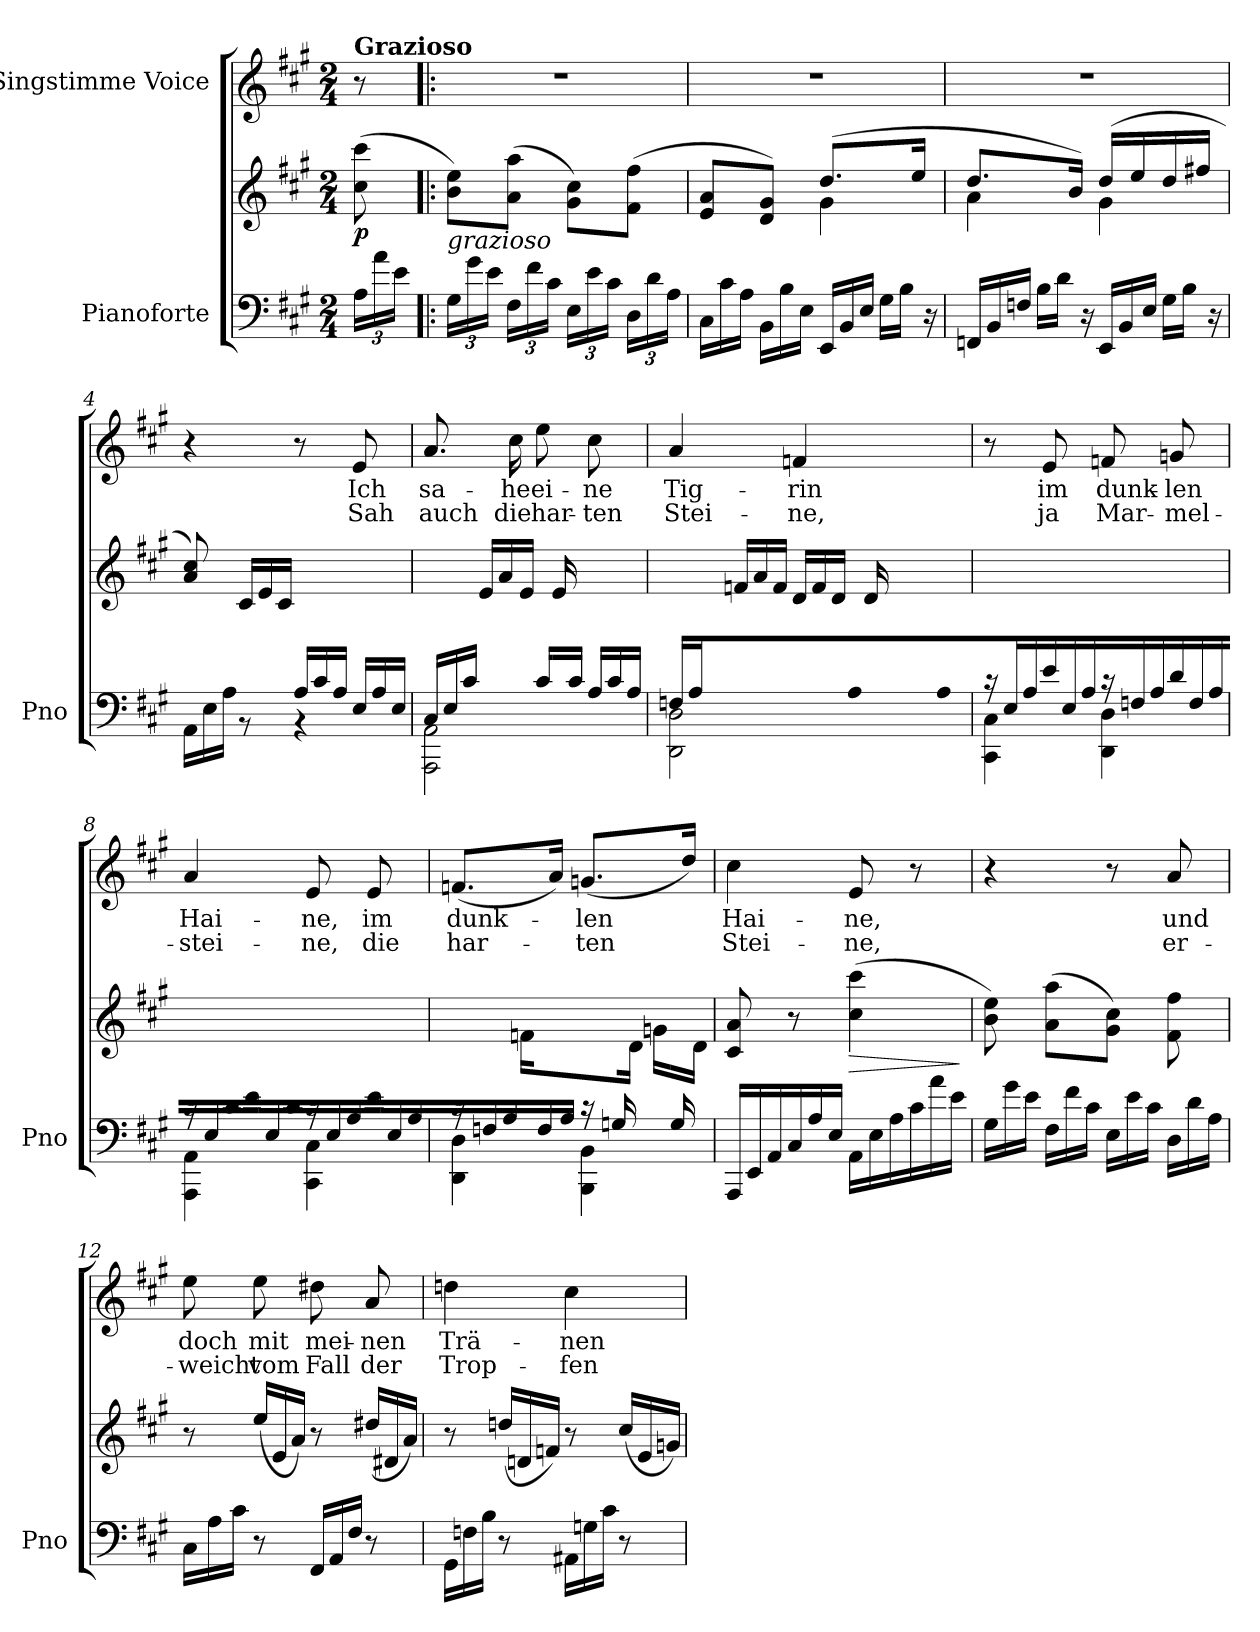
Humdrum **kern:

**kern	**kern	**dynam	**kern	**text	**text
*part2	*part2	*part2	*part1	*part1	*part1
*staff3	*staff2	*staff2/3	*staff1	*staff1	*staff1
*I"Pianoforte	*	*	*I"Singstimme Voice	*	*
*I'Pno	*	*	*	*	*
*clefF4	*clefG2	*	*clefG2	*	*
*k[f#c#g#]	*k[f#c#g#]	*	*k[f#c#g#]	*	*
*M2/4	*M2/4	*	*M2/4	*	*
*Xbrackettup	*	*	*	*	*
=	=	=	=	=	=
!	!	!	!LO:TX:a:B:t=Grazioso	!	!
!	!	!LO:DY:b	!	!	!
24A\LL	(>8cc#\ 8ccc#\	p	8r	.	.
24a\	.	.	.	.	.
24e\JJ	.	.	.	.	.
=1!|:	=1!|:	=1!|:	=1!|:	=1!|:	=1!|:
!	!LO:TX:b:i:t=grazioso	!	!	!	!
24G#\LL	8b\ 8ee\L)	.	2r	.	.
24g#\	.	.	.	.	.
24e\JJ	.	.	.	.	.
24F#\LL	(>8a\ 8aa\J	.	.	.	.
24f#\	.	.	.	.	.
24c#\JJ	.	.	.	.	.
24E\LL	8g#\ 8cc#\L)	.	.	.	.
24e\	.	.	.	.	.
24c#\JJ	.	.	.	.	.
24D\LL	(>8f#\ 8ff#\J	.	.	.	.
24d\	.	.	.	.	.
24A\JJ	.	.	.	.	.
=2	=2	=2	=2	=2	=2
*Xtuplet	*	*	*	*	*
*	*^	*	*	*	*
24C#\LL	8e/ 8a/L	4ryy	.	2r	.	.
24c#\	.	.	.	.	.	.
24A\JJ	.	.	.	.	.	.
24BB\LL	8d/ 8g#/J)	.	.	.	.	.
24B\	.	.	.	.	.	.
24E\JJ	.	.	.	.	.	.
24EE/LL	(>8.dd/L	4g#\	.	.	.	.
24BB/	.	.	.	.	.	.
24E/JJ	.	.	.	.	.	.
24G#\LL	.	.	.	.	.	.
24B\JJ	.	.	.	.	.	.
.	16ee/Jk	.	.	.	.	.
24r	.	.	.	.	.	.
!!LO:LB:g=z
=3	=3	=3	=3	=3	=3	=3
24FFn/LL	8.dd/L	4a\	.	2r	.	.
24BB/	.	.	.	.	.	.
24Fn/JJ	.	.	.	.	.	.
24B\LL	.	.	.	.	.	.
24d\JJ	.	.	.	.	.	.
.	16b/Jk)	.	.	.	.	.
24r	.	.	.	.	.	.
24EE/LL	(>16dd/LL	4g#\	.	.	.	.
24BB/	.	.	.	.	.	.
.	16ee/	.	.	.	.	.
24E/JJ	.	.	.	.	.	.
24G#\LL	16dd/	.	.	.	.	.
24B\JJ	.	.	.	.	.	.
.	16ff#X/JJ	.	.	.	.	.
24r	.	.	.	.	.	.
*	*v	*v	*	*	*	*
=4	=4	=4	=4	=4	=4
*^	*	*	*	*	*
4ryy	24AA\LL	8a/ 8cc#/)	.	4r	.	.
.	24E\	.	.	.	.	.
.	24A\JJ	.	.	.	.	.
*	*	*Xtuplet	*	*	*	*
.	8rBB	24c#/LL	.	.	.	.
.	.	24e/	.	.	.	.
.	.	24c#/JJ	.	.	.	.
24A/LL	4rBB	4ryy	.	8r	.	.
24c#/	.	.	.	.	.	.
24A/JJ	.	.	.	.	.	.
!	!	!	!	!	!LO:LY:b	!LO:LY:b
24E/LL	.	.	.	8e/	Ich	Sah
24A/	.	.	.	.	.	.
24E/JJ	.	.	.	.	.	.
=5	=5	=5	=5	=5	=5	=5
!	!	!	!	!	!LO:LY:b	!LO:LY:b
24C#/LL	2AAA\ 2AA\	8ryy	.	8.a/	sa-	auch
24E/	.	.	.	.	.	.
24c#/JJ	.	.	.	.	.	.
8ryy	.	24e/LL	.	.	.	.
.	.	24a/	.	.	.	.
!	!	!	!	!	!LO:LY:b	!LO:LY:b
.	.	.	.	16cc#\	-he	die
.	.	24e/JJ	.	.	.	.
!	!	!	!	!	!LO:LY:b	!LO:LY:b
24c#/LL	.	24ryy	.	8ee\	ei-	har-
24ryy	.	24e/	.	.	.	.
24c#/JJ	.	6ryy	.	.	.	.
!	!	!	!	!	!LO:LY:b	!LO:LY:b
24A/LL	.	.	.	8cc#\	-ne	-ten
24c#/	.	.	.	.	.	.
24A/JJ	.	.	.	.	.	.
!!LO:LB:g=z
=6	=6	=6	=6	=6	=6	=6
!	!	!	!	!	!LO:LY:b	!LO:LY:b
24Fn/LL	2DD\ 2D\	12ryy	.	4a/	Tig-	Stei-
24A/	.	.	.	.	.	.
24%7ryy	.	24d\JJ	.	.	.	.
.	.	24fn/LL	.	.	.	.
.	.	24a/	.	.	.	.
.	.	24f/JJ	.	.	.	.
!	!	!	!	!	!LO:LY:b	!LO:LY:b
.	.	24d/LL	.	4fn/	-rin	-ne,
.	.	24f/	.	.	.	.
.	.	24d/JJ	.	.	.	.
24A/LL	.	24ryy	.	.	.	.
24ryy	.	24d/	.	.	.	.
24A/JJ	.	24ryy	.	.	.	.
=7	=7	=7	=7	=7	=7	=7
24r	4CC#\ 4C#\	2ryy	.	8r	.	.
24E/LL	.	.	.	.	.	.
24A/JJ	.	.	.	.	.	.
!	!	!	!	!	!LO:LY:b	!LO:LY:b
24e/LL	.	.	.	8e/	im	ja
24E/	.	.	.	.	.	.
24A/JJ	.	.	.	.	.	.
!	!	!	!	!	!LO:LY:b	!LO:LY:b
24r	4DD\ 4D\	.	.	8fn/	dunk-	Mar-
24Fn/LL	.	.	.	.	.	.
24A/JJ	.	.	.	.	.	.
!	!	!	!	!	!LO:LY:b	!LO:LY:b
24d/LL	.	.	.	8gn/	-len	-mel-
24F/	.	.	.	.	.	.
24A/JJ	.	.	.	.	.	.
=8	=8	=8	=8	=8	=8	=8
!	!	!	!	!	!LO:LY:b	!LO:LY:b
24r	4AAA\ 4AA\	2ryy	.	4a/	Hai-	-stei-
24E/LL	.	.	.	.	.	.
24c#/JJ	.	.	.	.	.	.
24e/LL	.	.	.	.	.	.
24E/	.	.	.	.	.	.
24c#/JJ	.	.	.	.	.	.
!	!	!	!	!	!LO:LY:b	!LO:LY:b
24r	4CC#\ 4C#\	.	.	8e/	-ne,	-ne,
24E/LL	.	.	.	.	.	.
24A/JJ	.	.	.	.	.	.
!	!	!	!	!	!LO:LY:b	!LO:LY:b
24e/LL	.	.	.	8e/	im	die
24E/	.	.	.	.	.	.
24A/JJ	.	.	.	.	.	.
!!LO:LB:g=z
=9	=9	=9	=9	=9	=9	=9
*	*	*^	*	*	*	*
!	!	!	!	!	!	!LO:LY:b	!LO:LY:b
24r	4DD\ 4D\	2ryy	8ryy	.	(<8.fn/L	dunk-	har-
24Fn/LL	.	.	.	.	.	.	.
24A/JJ	.	.	.	.	.	.	.
24ryy	.	.	24fn\LL	.	.	.	.
24F/	.	.	6ryy	.	.	.	.
.	.	.	.	.	16a/Jk)	.	.
24A/JJ	.	.	.	.	.	.	.
!	!	!	!	!	!	!LO:LY:b	!LO:LY:b
24r	4BBB\ 4BB\	.	.	.	(<8.gn/L	-len	-ten
(>24Gn/LL	.	.	.	.	.	.	.
12ryy	.	.	24d\JJ	.	.	.	.
.	.	.	24gn\LL	.	.	.	.
24G/	.	.	24ryy	.	.	.	.
.	.	.	.	.	16dd/Jk)	.	.
24ryy	.	.	24d\JJ)	.	.	.	.
*v	*v	*	*	*	*	*	*
=10	=10	=10	=10	=10	=10	=10
!	!	!	!	!	!LO:LY:b	!LO:LY:b
*	*v	*v	*	*	*	*
24AAA/LL	8c#/ 8a/	.	4cc#\	Hai-	Stei-
24EE/	.	.	.	.	.
24AA/	.	.	.	.	.
24C#/	8r	.	.	.	.
24A/	.	.	.	.	.
24E/JJ	.	.	.	.	.
!	!	!LO:HP:b	!	!LO:LY:b	!LO:LY:b
24AA\LL	(>4cc#\ 4ccc#\	>	8e/	-ne,	-ne,
24E\	.	.	.	.	.
24A\	.	.	.	.	.
24c#\	.	.	8r	.	.
24a\	.	.	.	.	.
24e\JJ	.	.	.	.	.
.	.	]	.	.	.
=11	=11	=11	=11	=11	=11
24G#\LL	8b\ 8ee\)	.	4r	.	.
24g#\	.	.	.	.	.
24e\JJ	.	.	.	.	.
24F#\LL	(>8a\ 8aa\L	.	.	.	.
24f#\	.	.	.	.	.
24c#\JJ	.	.	.	.	.
24E\LL	8g#\ 8cc#\J)	.	8r	.	.
24e\	.	.	.	.	.
24c#\JJ	.	.	.	.	.
!	!	!	!	!LO:LY:b	!LO:LY:b
24D\LL	8f#\ 8ff#\	.	8a/	und	er-
24d\	.	.	.	.	.
24A\JJ	.	.	.	.	.
!!LO:PB:g=z
=12	=12	=12	=12	=12	=12
!	!	!	!	!LO:LY:b	!LO:LY:b
24C#\LL	8r	.	8ee\	doch	-weicht
24A\	.	.	.	.	.
24c#\JJ	.	.	.	.	.
!	!	!	!	!LO:LY:b	!LO:LY:b
8r	(<24ee/LL	.	8ee\	mit	vom
.	24e/	.	.	.	.
.	24a/JJ)	.	.	.	.
!	!	!	!	!LO:LY:b	!LO:LY:b
24FF#/LL	8r	.	8dd#X\	mei-	Fall
24AA/	.	.	.	.	.
24F#/JJ	.	.	.	.	.
!	!	!	!	!LO:LY:b	!LO:LY:b
8r	(<24dd#X/LL	.	8a/	-nen	der
.	24d#X/	.	.	.	.
.	24a/JJ)	.	.	.	.
=13	=13	=13	=13	=13	=13
!	!	!	!	!LO:LY:b	!LO:LY:b
24GG#\LL	8r	.	4ddn\	Trä-	Trop-
24Fn\	.	.	.	.	.
24B\JJ	.	.	.	.	.
8r	(<24ddn/LL	.	.	.	.
.	24dn/	.	.	.	.
.	24fn/JJ)	.	.	.	.
!	!	!	!	!LO:LY:b	!LO:LY:b
24AA#X\LL	8r	.	4cc#\	-nen	-fen
24Gn\	.	.	.	.	.
24c#\JJ	.	.	.	.	.
8r	(<24cc#/LL	.	.	.	.
.	24e/	.	.	.	.
.	24gn/JJ)	.	.	.	.
=	=	=	=	=	=
*-	*-	*-	*-	*-	*-
